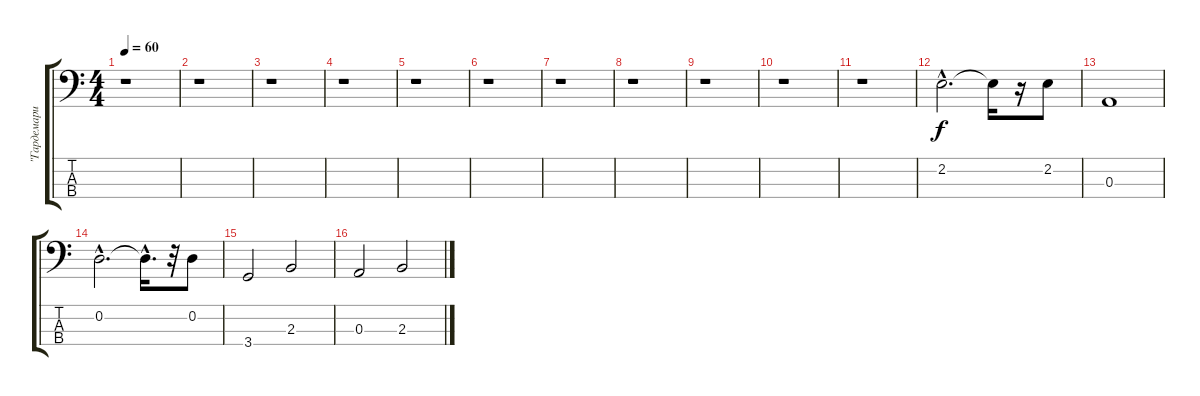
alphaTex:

\track ("\"Гардемарины\"" "\"Гардемари") {instrument electricbasspick}
\staff {score tabs}
\tuning (G2 D2 A1 E1) {hide}
\ts (4 4)
\tempo 60
\clef f4
\ks c
r.1{dy f instrument electricbasspick} |
r.1 |
r.1 |
r.1 |
r.1 |
r.1 |
r.1 |
r.1 |
r.1 |
r.1 |
r.1 |
2.2{hac}.2{d} 2.2{t}.16 r.16 2.2.8 |
0.3.1 |
0.2{hac}.2{d} 0.2{hac t}.16{d} r.32 0.2.8 |
3.4.2 2.3.2 |
0.3.2 2.3.2
